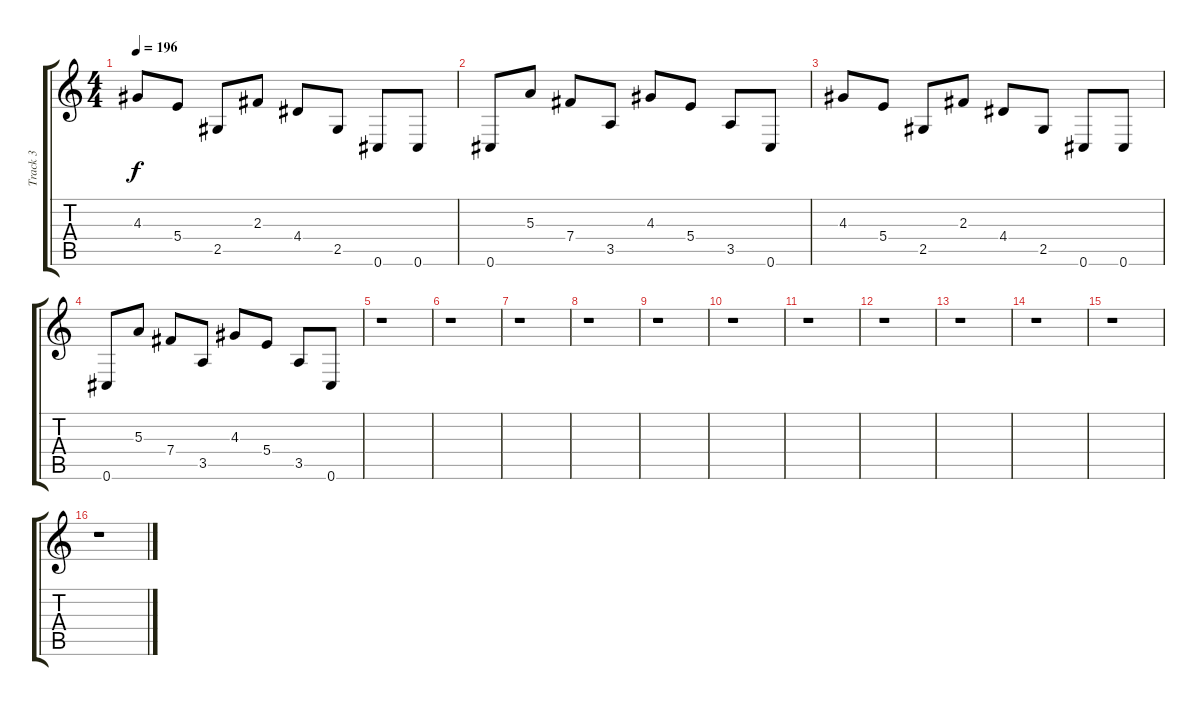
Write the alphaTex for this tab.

\track ("Track 3" "Track 3") {instrument distortionguitar}
\staff {score tabs}
\tuning (Db4 Ab3 E3 B2 Gb2 Db2) {hide}
\ts (4 4)
\tempo 196
\clef g2
\ks c
4.3.8{dy f} 5.4.8 2.5.8 2.3.8 4.4.8 2.5.8 0.6.8 0.6.8 |
0.6.8 5.3.8 7.4.8 3.5.8 4.3.8 5.4.8 3.5.8 0.6.8 |
4.3.8 5.4.8 2.5.8 2.3.8 4.4.8 2.5.8 0.6.8 0.6.8 |
0.6.8 5.3.8 7.4.8 3.5.8 4.3.8 5.4.8 3.5.8 0.6.8 |
r.1 |
r.1 |
r.1 |
r.1 |
r.1 |
r.1 |
r.1 |
r.1 |
r.1 |
r.1 |
r.1 |
r.1
